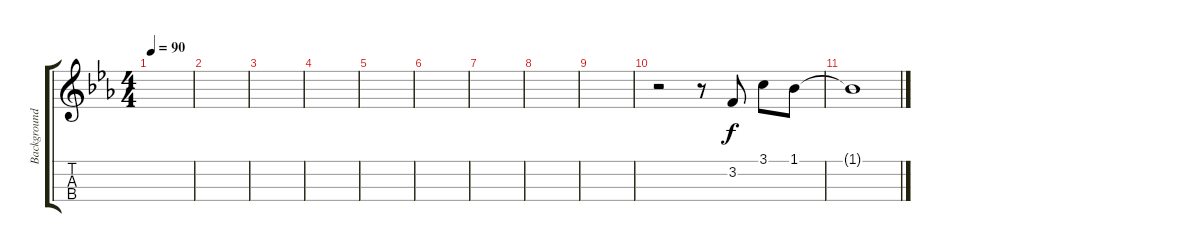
\track ("Background Vocal" "Background") {instrument viola}
\staff {score tabs}
\tuning (A4 D4 G3 C3) {hide}
\ts (4 4)
\tempo 90
\clef g2
\ks cminor
|
|
|
|
|
|
|
|
|
r.2 r.8 3.2.8 3.1.8 1.1.8 |
1.1{t}.1
